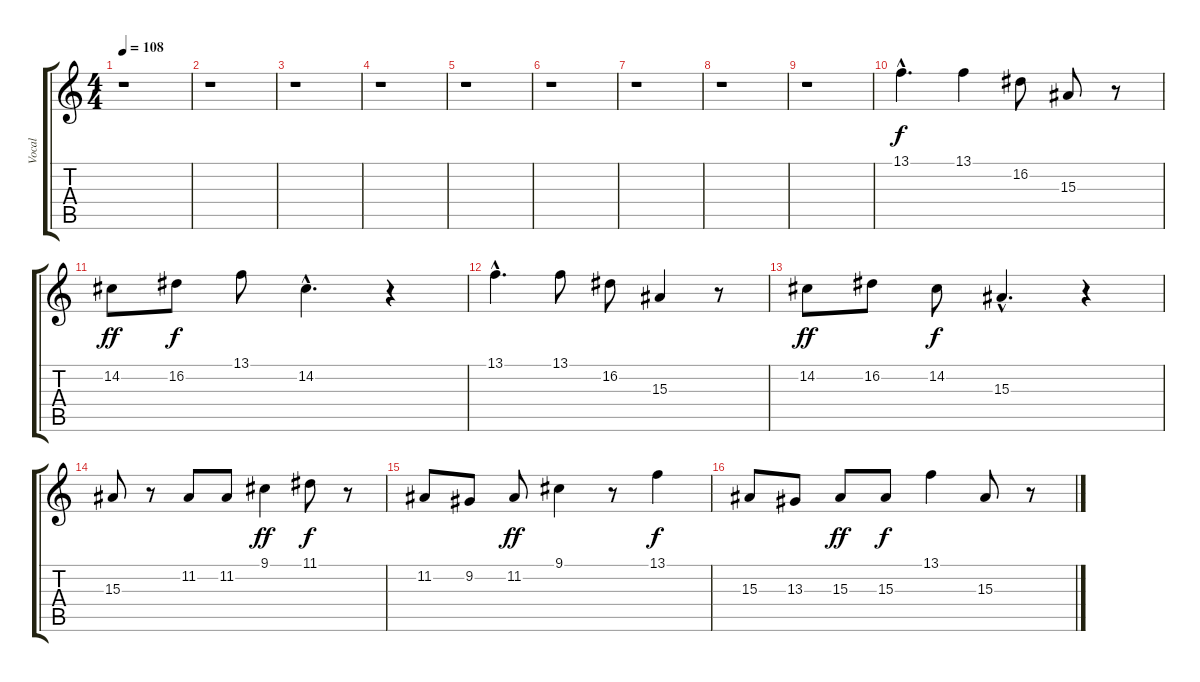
\track ("Vocal" "Vocal") {instrument cello}
\staff {score tabs}
\tuning (E4 B3 G3 D3 A2 E2) {hide}
\ts (4 4)
\tempo 108
\clef g2
\ks c
r.1{dy f} |
r.1 |
r.1 |
r.1 |
r.1 |
r.1 |
r.1 |
r.1 |
r.1 |
13.1{hac}.4{d} 13.1.4 16.2.8 15.3.8 r.8 |
14.2.8{dy ff} 16.2.8{dy f} 13.1.8 14.2{hac}.4{d} r.4 |
13.1{hac}.4{d} 13.1.8 16.2.8 15.3.4 r.8 |
14.2.8{dy ff} 16.2.8 14.2.8{dy f} 15.3{hac}.4{d} r.4 |
15.3.8 r.8 11.2.8 11.2.8 9.1.4{dy ff} 11.1.8{dy f} r.8 |
11.2.8 9.2.8 11.2.8{dy ff} 9.1.4 r.8 13.1.4{dy f} |
15.3.8 13.3.8 15.3.8{dy ff} 15.3.8{dy f} 13.1.4 15.3.8 r.8
